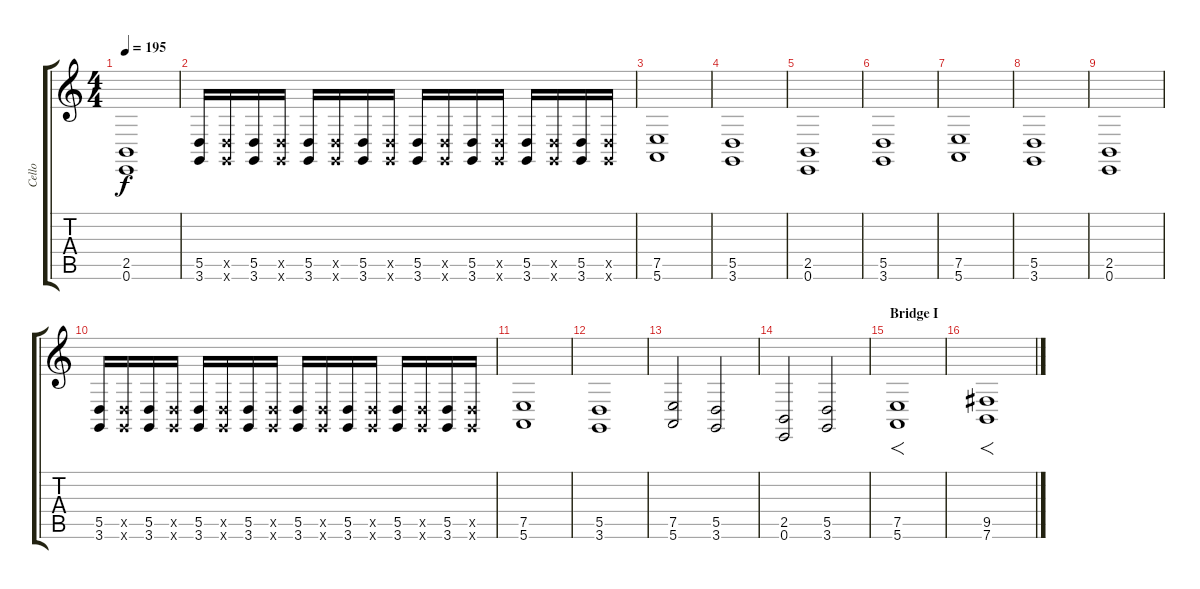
\track ("Cello" "Cello") {instrument cello}
\staff {score tabs}
\tuning (E4 B3 G3 D3 A2 E2) {hide}
\ts (4 4)
\tempo 195
\clef g2
\ks c
(2.5 0.6).1{dy f} |
(5.5 3.6).16 (5.5{x} 3.6{x}).16 (5.5 3.6).16 (5.5{x} 3.6{x}).16 (5.5 3.6).16 (5.5{x} 3.6{x}).16 (5.5 3.6).16 (5.5{x} 3.6{x}).16 (5.5 3.6).16 (5.5{x} 3.6{x}).16 (5.5 3.6).16 (5.5{x} 3.6{x}).16 (5.5 3.6).16 (5.5{x} 3.6{x}).16 (5.5 3.6).16 (5.5{x} 3.6{x}).16 |
(7.5 5.6).1 |
(5.5 3.6).1 |
(2.5 0.6).1 |
(5.5 3.6).1 |
(7.5 5.6).1 |
(5.5 3.6).1 |
(2.5 0.6).1 |
(5.5 3.6).16 (5.5{x} 3.6{x}).16 (5.5 3.6).16 (5.5{x} 3.6{x}).16 (5.5 3.6).16 (5.5{x} 3.6{x}).16 (5.5 3.6).16 (5.5{x} 3.6{x}).16 (5.5 3.6).16 (5.5{x} 3.6{x}).16 (5.5 3.6).16 (5.5{x} 3.6{x}).16 (5.5 3.6).16 (5.5{x} 3.6{x}).16 (5.5 3.6).16 (5.5{x} 3.6{x}).16 |
(7.5 5.6).1 |
(5.5 3.6).1 |
(7.5 5.6).2 (5.5 3.6).2 |
(2.5 0.6).2 (5.5 3.6).2 |
\section ("" "Bridge I")
(7.5 5.6).1{f} |
(9.5 7.6).1{f}
